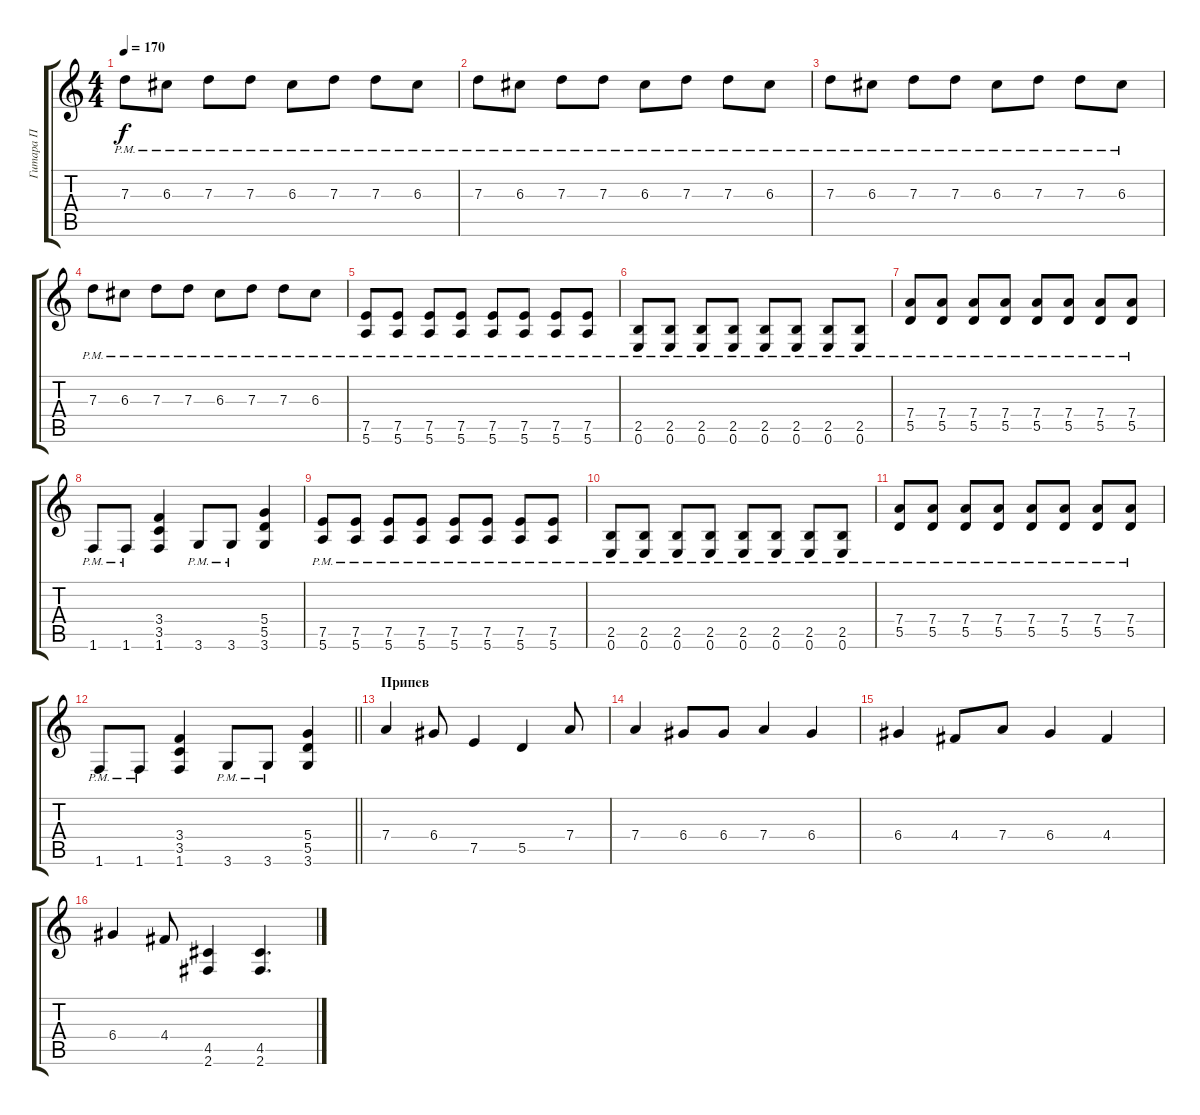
\track ("Гитара П" "Гитара П") {instrument overdrivenguitar}
\staff {score tabs}
\tuning (E4 B3 G3 D3 A2 E2) {hide}
\ts (4 4)
\tempo 170
\clef g2
\ks c
7.3{pm}.8{dy f} 6.3{pm}.8 7.3{pm}.8 7.3{pm}.8 6.3{pm}.8 7.3{pm}.8 7.3{pm}.8 6.3{pm}.8 |
7.3{pm}.8 6.3{pm}.8 7.3{pm}.8 7.3{pm}.8 6.3{pm}.8 7.3{pm}.8 7.3{pm}.8 6.3{pm}.8 |
7.3{pm}.8 6.3{pm}.8 7.3{pm}.8 7.3{pm}.8 6.3{pm}.8 7.3{pm}.8 7.3{pm}.8 6.3{pm}.8 |
7.3{pm}.8 6.3{pm}.8 7.3{pm}.8 7.3{pm}.8 6.3{pm}.8 7.3{pm}.8 7.3{pm}.8 6.3{pm}.8 |
(7.5{pm} 5.6{pm}).8 (7.5{pm} 5.6{pm}).8 (7.5{pm} 5.6{pm}).8 (7.5{pm} 5.6{pm}).8 (7.5{pm} 5.6{pm}).8 (7.5{pm} 5.6{pm}).8 (7.5{pm} 5.6{pm}).8 (7.5{pm} 5.6{pm}).8 |
(2.5{pm} 0.6{pm}).8 (2.5{pm} 0.6{pm}).8 (2.5{pm} 0.6{pm}).8 (2.5{pm} 0.6{pm}).8 (2.5{pm} 0.6{pm}).8 (2.5{pm} 0.6{pm}).8 (2.5{pm} 0.6{pm}).8 (2.5{pm} 0.6{pm}).8 |
(7.4{pm} 5.5{pm}).8 (7.4{pm} 5.5{pm}).8 (7.4{pm} 5.5{pm}).8 (7.4{pm} 5.5{pm}).8 (7.4{pm} 5.5{pm}).8 (7.4{pm} 5.5{pm}).8 (7.4{pm} 5.5{pm}).8 (7.4{pm} 5.5{pm}).8 |
1.6{pm}.8 1.6{pm}.8 (3.4 3.5 1.6).4 3.6{pm}.8 3.6{pm}.8 (5.4 5.5 3.6).4 |
(7.5{pm} 5.6{pm}).8 (7.5{pm} 5.6{pm}).8 (7.5{pm} 5.6{pm}).8 (7.5{pm} 5.6{pm}).8 (7.5{pm} 5.6{pm}).8 (7.5{pm} 5.6{pm}).8 (7.5{pm} 5.6{pm}).8 (7.5{pm} 5.6{pm}).8 |
(2.5{pm} 0.6{pm}).8 (2.5{pm} 0.6{pm}).8 (2.5{pm} 0.6{pm}).8 (2.5{pm} 0.6{pm}).8 (2.5{pm} 0.6{pm}).8 (2.5{pm} 0.6{pm}).8 (2.5{pm} 0.6{pm}).8 (2.5{pm} 0.6{pm}).8 |
(7.4{pm} 5.5{pm}).8 (7.4{pm} 5.5{pm}).8 (7.4{pm} 5.5{pm}).8 (7.4{pm} 5.5{pm}).8 (7.4{pm} 5.5{pm}).8 (7.4{pm} 5.5{pm}).8 (7.4{pm} 5.5{pm}).8 (7.4{pm} 5.5{pm}).8 |
\barLineRight lightlight
1.6{pm}.8 1.6{pm}.8 (3.4 3.5 1.6).4 3.6{pm}.8 3.6{pm}.8 (5.4 5.5 3.6).4 |
\section ("" "Припев")
7.4.4 6.4.8 7.5.4 5.5.4 7.4.8 |
7.4.4 6.4.8 6.4.8 7.4.4 6.4.4 |
6.4.4 4.4.8 7.4.8 6.4.4 4.4.4 |
6.4.4 4.4.8 (4.5 2.6).4 (4.5 2.6).4{d}
